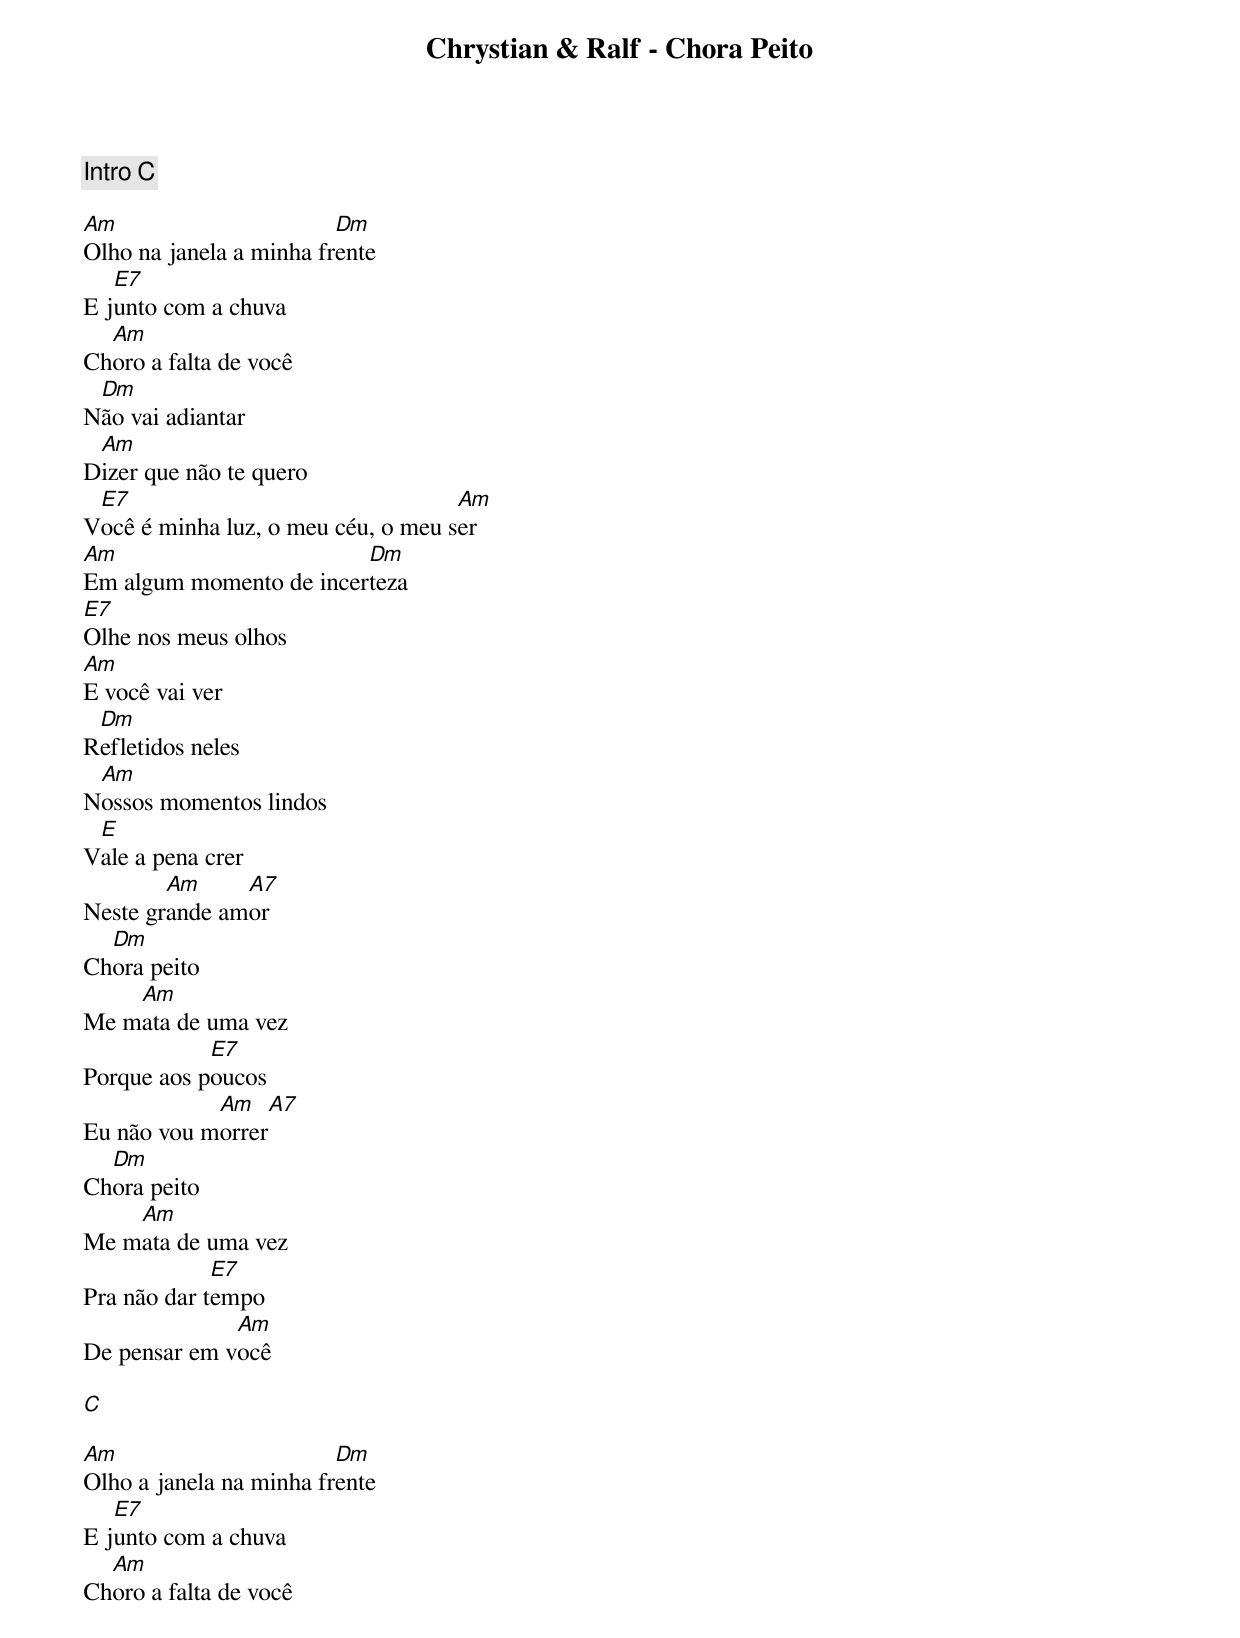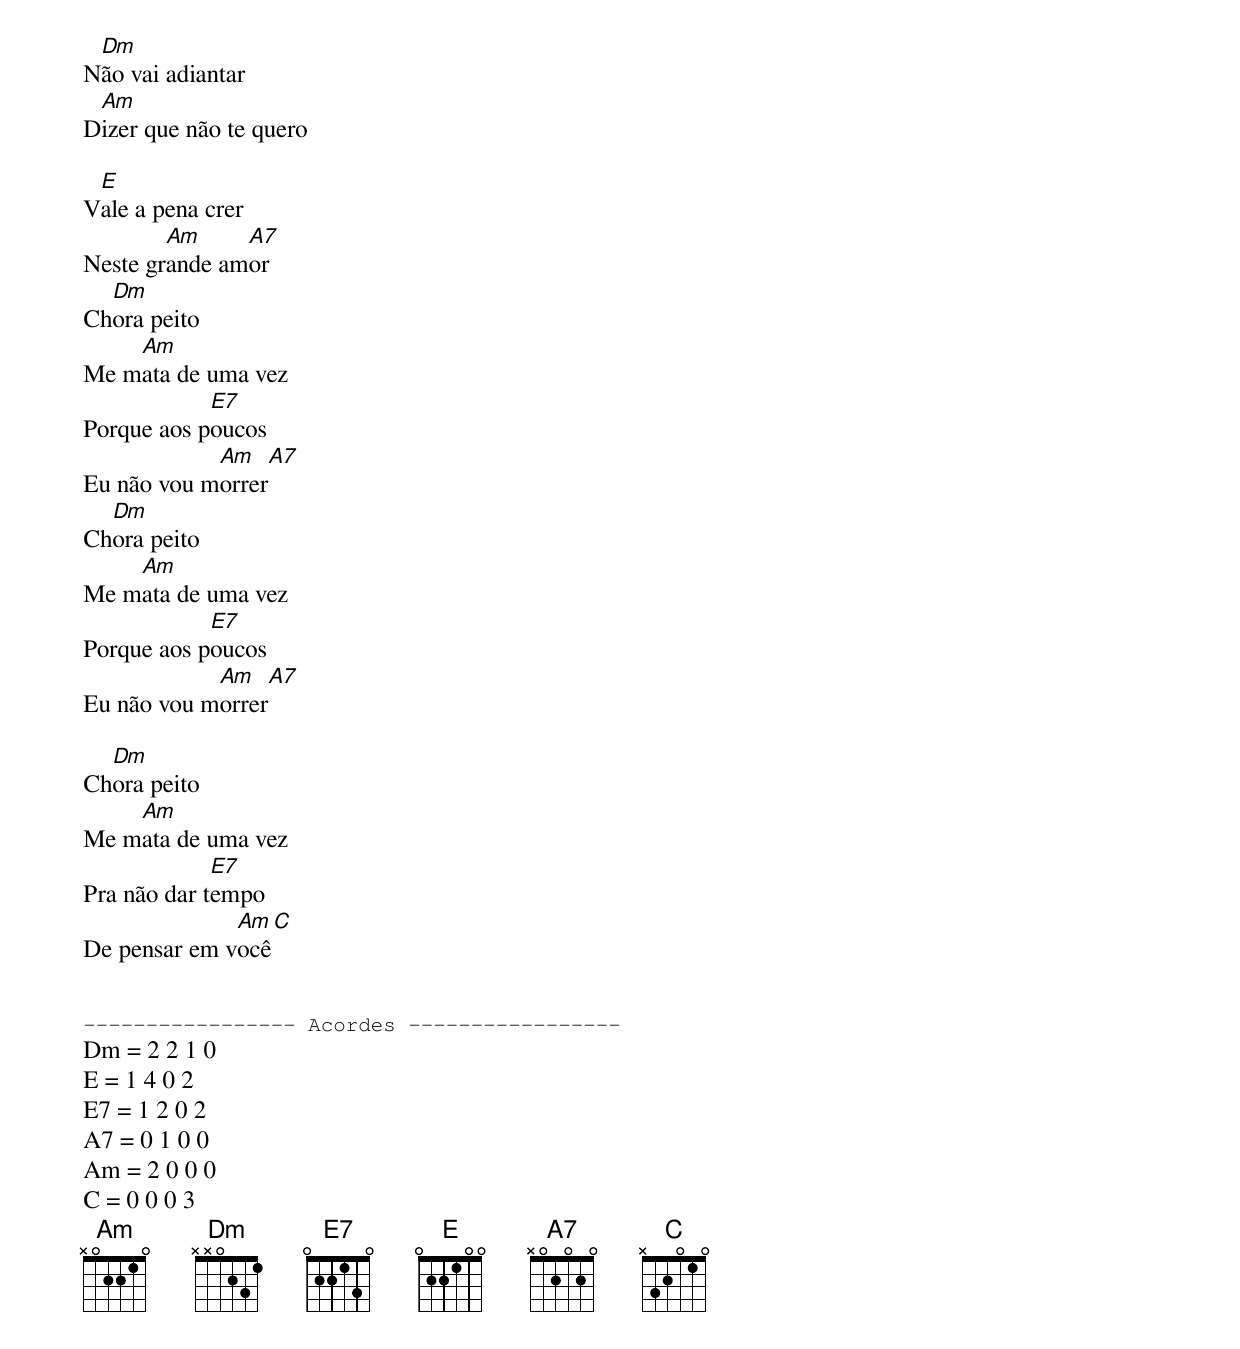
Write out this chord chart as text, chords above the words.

Chrystian & Ralf - Chora Peito

[Intro] C

Am                       Dm
Olho na janela a minha frente
   E7
E junto com a chuva
  Am
Choro a falta de você
 Dm
Não vai adiantar
 Am
Dizer que não te quero
 E7                                 Am
Você é minha luz, o meu céu, o meu ser
Am                       Dm
Em algum momento de incerteza
E7
Olhe nos meus olhos
Am
E você vai ver
 Dm
Refletidos neles
 Am
Nossos momentos lindos
 E
Vale a pena crer
        Am     A7
Neste grande amor
  Dm
Chora peito
    Am
Me mata de uma vez
            E7
Porque aos poucos
            Am   A7
Eu não vou morrer
  Dm
Chora peito
    Am
Me mata de uma vez
             E7
Pra não dar tempo
              Am
De pensar em você

C

Am                       Dm
Olho a janela na minha frente
   E7
E junto com a chuva
  Am
Choro a falta de você
 Dm
Não vai adiantar
 Am
Dizer que não te quero

 E
Vale a pena crer
        Am     A7
Neste grande amor
  Dm
Chora peito
    Am
Me mata de uma vez
            E7
Porque aos poucos
            Am   A7
Eu não vou morrer
  Dm
Chora peito
    Am
Me mata de uma vez
            E7
Porque aos poucos
            Am   A7
Eu não vou morrer

  Dm
Chora peito
    Am
Me mata de uma vez
             E7
Pra não dar tempo
              Am  C
De pensar em você


----------------- Acordes -----------------
Dm = 2 2 1 0
E = 1 4 0 2
E7 = 1 2 0 2
A7 = 0 1 0 0
Am = 2 0 0 0
C = 0 0 0 3
